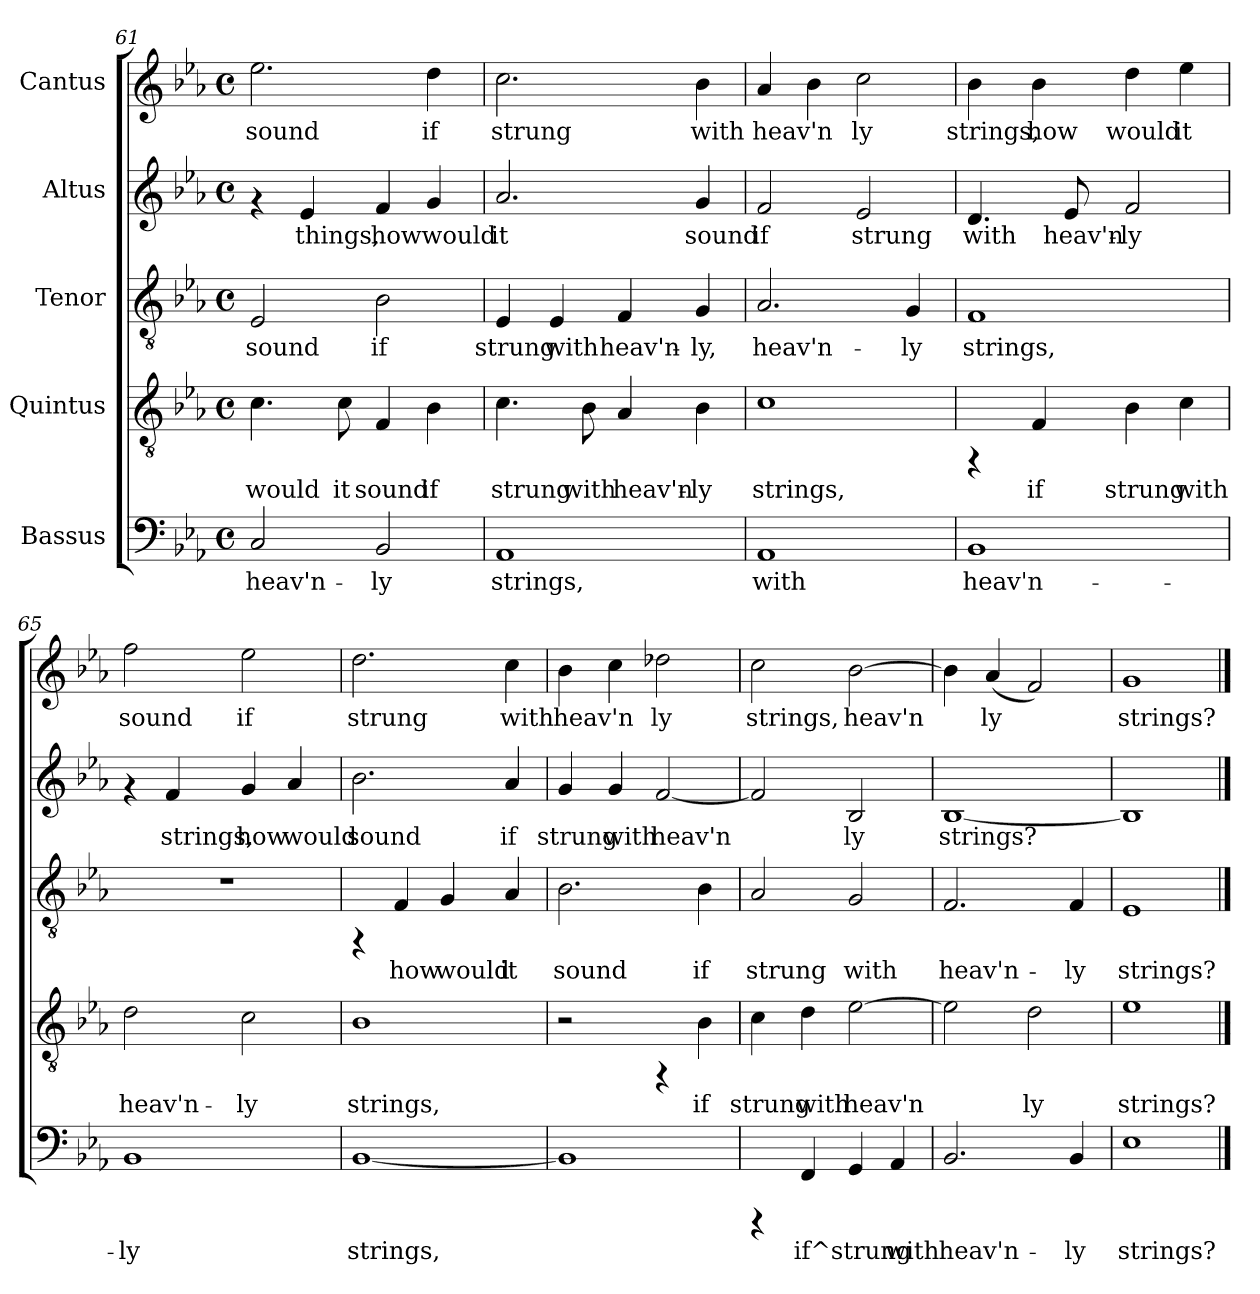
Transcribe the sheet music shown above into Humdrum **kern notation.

**kern	**text	**kern	**text	**kern	**text	**kern	**text	**kern	**text
*part5	*part5	*part4	*part4	*part3	*part3	*part2	*part2	*part1	*part1
*staff5	*staff5	*staff4	*staff4	*staff3	*staff3	*staff2	*staff2	*staff1	*staff1
*I"Bassus	*	*I"Quintus	*	*I"Tenor	*	*I"Altus	*	*I"Cantus	*
*clefF4	*	*clefGv2	*	*clefGv2	*	*clefG2	*	*clefG2	*
*k[b-e-a-]	*	*k[b-e-a-]	*	*k[b-e-a-]	*	*k[b-e-a-]	*	*k[b-e-a-]	*
*E-:	*	*E-:	*	*E-:	*	*E-:	*	*E-:	*
*M4/4	*	*M4/4	*	*M4/4	*	*M4/4	*	*M4/4	*
*met(c)	*	*met(c)	*	*met(c)	*	*met(c)	*	*met(c)	*
=61	=61	=61	=61	=61	=61	=61	=61	=61	=61
!	!LO:LY:b:cj	!	!LO:LY:b:cj	!	!LO:LY:b:cj	!	!	!	!LO:LY:b:cj
2C/	heav'n-	4.c\	would	2E-/	sound	4rf	.	2.ee-\	sound
!	!	!	!	!	!	!	!LO:LY:b:cj	!	!
.	.	.	.	.	.	4e-/	things,	.	.
!	!	!	!LO:LY:b:cj	!	!	!	!	!	!
.	.	8c\	it	.	.	.	.	.	.
!	!LO:LY:b:cj	!	!LO:LY:b:cj	!	!LO:LY:b:cj	!	!LO:LY:b:cj	!	!
2BB-/	-ly	4F/	sound	2B-\	if	4f/	how	.	.
!	!	!	!LO:LY:b:cj	!	!	!	!LO:LY:b:cj	!	!LO:LY:b:cj
.	.	4B-\	if	.	.	4g/	would	4dd\	if
=62	=62	=62	=62	=62	=62	=62	=62	=62	=62
!	!LO:LY:b:cj	!	!LO:LY:b:cj	!	!LO:LY:b:cj	!	!LO:LY:b:cj	!	!LO:LY:b:cj
1AA-	strings,	4.c\	strung	4E-/	strung	2.a-/	it	2.cc\	strung
!	!	!	!	!	!LO:LY:b:cj	!	!	!	!
.	.	.	.	4E-/	with	.	.	.	.
!	!	!	!LO:LY:b:cj	!	!	!	!	!	!
.	.	8B-\	with	.	.	.	.	.	.
!	!	!	!LO:LY:b:cj	!	!LO:LY:b:cj	!	!	!	!
.	.	4A-/	heav'n-	4F/	heav'n-	.	.	.	.
!	!	!	!LO:LY:b:cj	!	!LO:LY:b:cj	!	!LO:LY:b:cj	!	!LO:LY:b:cj
.	.	4B-\	-ly	4G/	-ly,	4g/	sound	4b-\	with
!!LO:PB:g=z
=63	=63	=63	=63	=63	=63	=63	=63	=63	=63
!	!LO:LY:b:cj	!	!LO:LY:b:cj	!	!LO:LY:b:cj	!	!LO:LY:b:cj	!	!LO:LY:b:cj
1AA-	with	1c	strings,	2.A-/	heav'n-	2f/	if	4a-/	heav'n-
!	!	!	!	!	!	!	!	!	!LO:LY:b:cj
.	.	.	.	.	.	.	.	4b-\	--
!	!	!	!	!	!	!	!LO:LY:b:cj	!	!LO:LY:b:cj
.	.	.	.	.	.	2e-/	strung	2cc\	-ly
!	!	!	!	!	!LO:LY:b:cj	!	!	!	!
.	.	.	.	4G/	-ly	.	.	.	.
=64	=64	=64	=64	=64	=64	=64	=64	=64	=64
!	!LO:LY:b:cj	!	!	!	!LO:LY:b:cj	!	!LO:LY:b:cj	!	!LO:LY:b:cj
1BB-	heav'n-	4rFF	.	1F	strings,	4.d/	with	4b-\	strings,
!	!	!	!LO:LY:b:cj	!	!	!	!	!	!LO:LY:b:cj
.	.	4F/	if	.	.	.	.	4b-\	how
!	!	!	!	!	!	!	!LO:LY:b:cj	!	!
.	.	.	.	.	.	8e-/	heav'n-	.	.
!	!	!	!LO:LY:b:cj	!	!	!	!LO:LY:b:cj	!	!LO:LY:b:cj
.	.	4B-\	strung	.	.	2f/	-ly	4dd\	would
!	!	!	!LO:LY:b:cj	!	!	!	!	!	!LO:LY:b:cj
.	.	4c\	with	.	.	.	.	4ee-\	it
=65	=65	=65	=65	=65	=65	=65	=65	=65	=65
!	!LO:LY:b:cj	!	!LO:LY:b:cj	!	!	!	!	!	!LO:LY:b:cj
1BB-	-ly	2d\	heav'n-	1r	.	4rf	.	2ff\	sound
!	!	!	!	!	!	!	!LO:LY:b:cj	!	!
.	.	.	.	.	.	4f/	strings,	.	.
!	!	!	!LO:LY:b:cj	!	!	!	!LO:LY:b:cj	!	!LO:LY:b:cj
.	.	2c\	-ly	.	.	4g/	how	2ee-\	if
!	!	!	!	!	!	!	!LO:LY:b:cj	!	!
.	.	.	.	.	.	4a-/	would	.	.
=66	=66	=66	=66	=66	=66	=66	=66	=66	=66
!	!LO:LY:b:cj	!	!LO:LY:b:cj	!	!	!	!LO:LY:b:cj	!	!LO:LY:b:cj
[<1BB-	strings,	1B-	strings,	4rFF	.	2.b-\	sound	2.dd\	strung
!	!	!	!	!	!LO:LY:b:cj	!	!	!	!
.	.	.	.	4F/	how	.	.	.	.
!	!	!	!	!	!LO:LY:b:cj	!	!	!	!
.	.	.	.	4G/	would	.	.	.	.
!	!	!	!	!	!LO:LY:b:cj	!	!LO:LY:b:cj	!	!LO:LY:b:cj
.	.	.	.	4A-/	it	4a-/	if	4cc\	with
!!LO:LB:g=z
=67	=67	=67	=67	=67	=67	=67	=67	=67	=67
!	!LO:LY:b:cj	!	!	!	!LO:LY:b:cj	!	!LO:LY:b:cj	!	!LO:LY:b:cj
1BB-]	.	2r	.	2.B-\	sound	4g/	strung	4b-\	heav'n-
!	!	!	!	!	!	!	!LO:LY:b:cj	!	!LO:LY:b:cj
.	.	.	.	.	.	4g/	with	4cc\	--
!	!	!	!	!	!	!	!LO:LY:b:cj	!	!LO:LY:b:cj
.	.	4rFF	.	.	.	[<2f/	heav'n-	2dd-X\	-ly
!	!	!	!LO:LY:b:cj	!	!LO:LY:b:cj	!	!	!	!
.	.	4B-\	if	4B-\	if	.	.	.	.
=68	=68	=68	=68	=68	=68	=68	=68	=68	=68
!	!	!	!LO:LY:b:cj	!	!LO:LY:b:cj	!	!LO:LY:b:cj	!	!LO:LY:b:cj
4rCCC	.	4c\	strung	2A-/	strung	2f/]	--	2cc\	strings,
!	!LO:LY:b:cj	!	!LO:LY:b:cj	!	!	!	!	!	!
4FF/	if^strung	4d\	with	.	.	.	.	.	.
!	!LO:LY:b:cj	!	!LO:LY:b:cj	!	!LO:LY:b:cj	!	!LO:LY:b:cj	!	!LO:LY:b:cj
4GG/	.	[>2e-\	heav'n-	2G/	with	2B-/	-ly	[>2b-\	heav'n-
!	!LO:LY:b:cj	!	!	!	!	!	!	!	!
4AA-/	with	.	.	.	.	.	.	.	.
=69	=69	=69	=69	=69	=69	=69	=69	=69	=69
!	!LO:LY:b:cj	!	!LO:LY:b:cj	!	!LO:LY:b:cj	!	!LO:LY:b:cj	!	!LO:LY:b:cj
2.BB-/	heav'n-	2e-\]	--	2.F/	heav'n-	[<1B-	strings?	4b-\]	--
!	!	!	!	!	!	!	!	!	!LO:LY:b:cj
.	.	.	.	.	.	.	.	(<4a-/	-ly
!	!	!	!LO:LY:b:cj	!	!	!	!	!	!LO:LY:b:cj
.	.	2d\	-ly	.	.	.	.	2f/)	.
!	!LO:LY:b:cj	!	!	!	!LO:LY:b:cj	!	!	!	!
4BB-/	-ly	.	.	4F/	-ly	.	.	.	.
=70	=70	=70	=70	=70	=70	=70	=70	=70	=70
!	!LO:LY:b:cj	!	!LO:LY:b:cj	!	!LO:LY:b:cj	!	!LO:LY:b:cj	!	!LO:LY:b:cj
1E-	strings?	1e-	strings?	1E-	strings?	1B-]	.	1g	strings?
==	==	==	==	==	==	==	==	==	==
*-	*-	*-	*-	*-	*-	*-	*-	*-	*-
